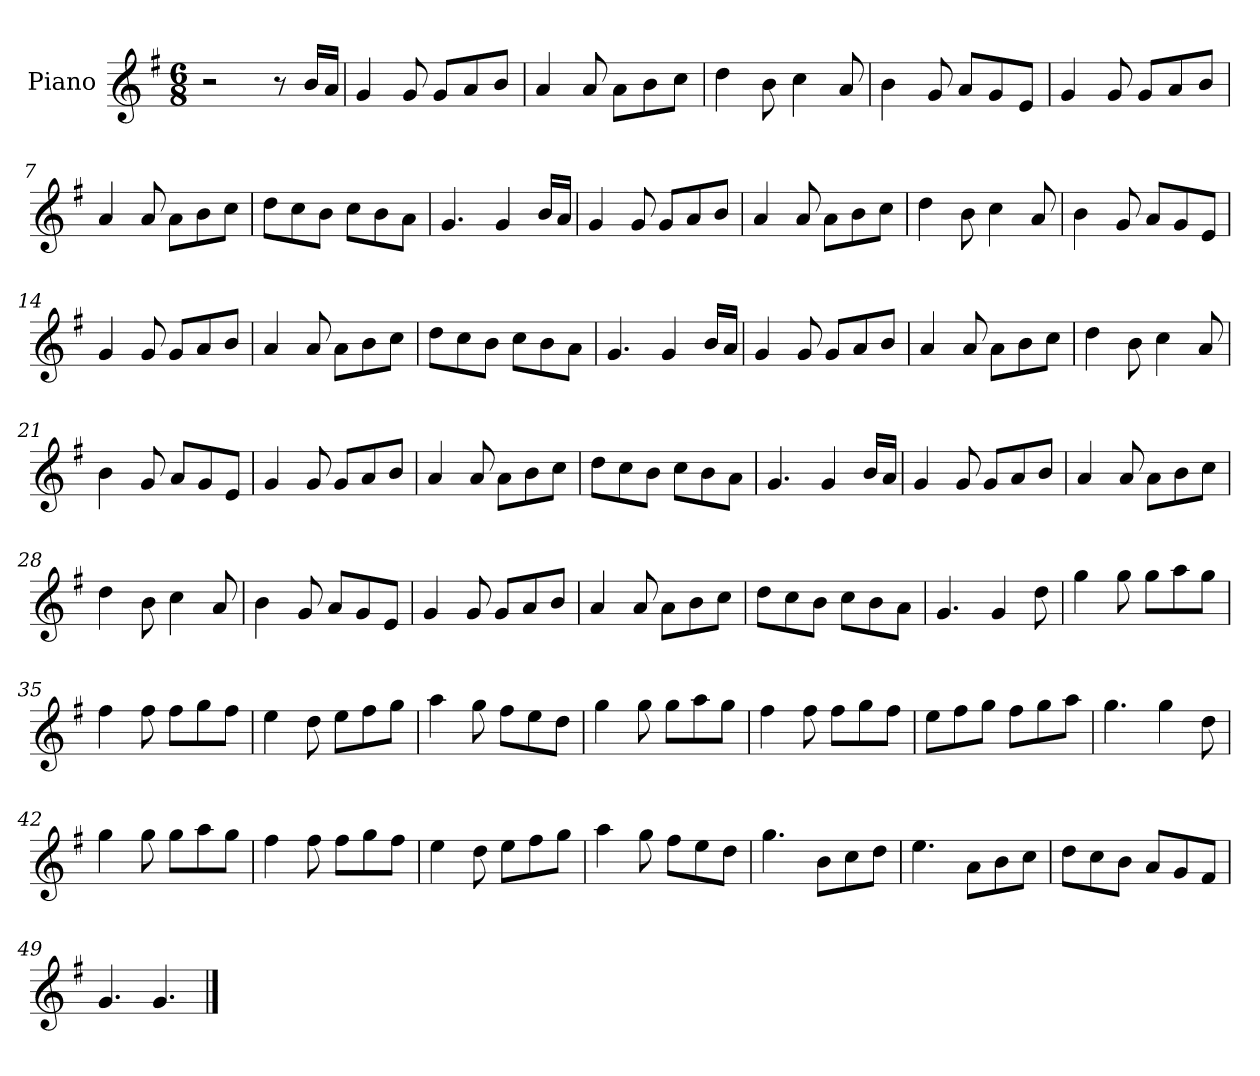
**kern
*part1
*staff1
*I"Piano
*I'Pno
*clefG2
*k[f#]
*M6/8
=1
2r
8r
16b/LL
16a/JJ
=2
4g/
8g/
8g/L
8a/
8b/J
=3
4a/
8a/
8a\L
8b\
8cc\J
=4
4dd\
8b\
4cc\
8a/
=5
4b\
8g/
8a/L
8g/
8e/J
=6
4g/
8g/
8g/L
8a/
8b/J
=7
4a/
8a/
8a\L
8b\
8cc\J
=8
8dd\L
8cc\
8b\J
8cc\L
8b\
8a\J
=9
4.g/
4g/
16b/LL
16a/JJ
=10
4g/
8g/
8g/L
8a/
8b/J
=11
4a/
8a/
8a\L
8b\
8cc\J
=12
4dd\
8b\
4cc\
8a/
=13
4b\
8g/
8a/L
8g/
8e/J
=14
4g/
8g/
8g/L
8a/
8b/J
=15
4a/
8a/
8a\L
8b\
8cc\J
=16
8dd\L
8cc\
8b\J
8cc\L
8b\
8a\J
=17
4.g/
4g/
16b/LL
16a/JJ
=18
4g/
8g/
8g/L
8a/
8b/J
=19
4a/
8a/
8a\L
8b\
8cc\J
=20
4dd\
8b\
4cc\
8a/
=21
4b\
8g/
8a/L
8g/
8e/J
=22
4g/
8g/
8g/L
8a/
8b/J
=23
4a/
8a/
8a\L
8b\
8cc\J
=24
8dd\L
8cc\
8b\J
8cc\L
8b\
8a\J
=25
4.g/
4g/
16b/LL
16a/JJ
=26
4g/
8g/
8g/L
8a/
8b/J
=27
4a/
8a/
8a\L
8b\
8cc\J
=28
4dd\
8b\
4cc\
8a/
=29
4b\
8g/
8a/L
8g/
8e/J
=30
4g/
8g/
8g/L
8a/
8b/J
=31
4a/
8a/
8a\L
8b\
8cc\J
=32
8dd\L
8cc\
8b\J
8cc\L
8b\
8a\J
=33
4.g/
4g/
8dd\
=34
4gg\
8gg\
8gg\L
8aa\
8gg\J
=35
4ff#\
8ff#\
8ff#\L
8gg\
8ff#\J
=36
4ee\
8dd\
8ee\L
8ff#\
8gg\J
=37
4aa\
8gg\
8ff#\L
8ee\
8dd\J
=38
4gg\
8gg\
8gg\L
8aa\
8gg\J
=39
4ff#\
8ff#\
8ff#\L
8gg\
8ff#\J
=40
8ee\L
8ff#\
8gg\J
8ff#\L
8gg\
8aa\J
=41
4.gg\
4gg\
8dd\
=42
4gg\
8gg\
8gg\L
8aa\
8gg\J
=43
4ff#\
8ff#\
8ff#\L
8gg\
8ff#\J
=44
4ee\
8dd\
8ee\L
8ff#\
8gg\J
=45
4aa\
8gg\
8ff#\L
8ee\
8dd\J
=46
4.gg\
8b\L
8cc\
8dd\J
=47
4.ee\
8a\L
8b\
8cc\J
=48
8dd\L
8cc\
8b\J
8a/L
8g/
8f#/J
=49
4.g/
4.g/
==
*-
